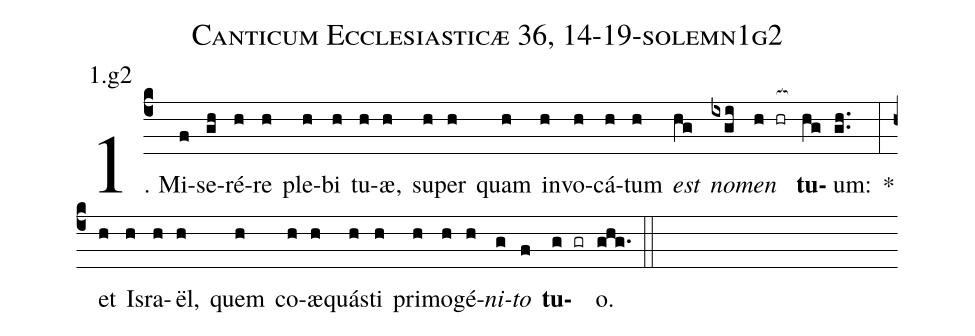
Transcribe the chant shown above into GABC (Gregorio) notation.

name: Canticum Ecclesiasticæ 36, 14-19-solemn1g2;
annotation: 1.g2;
%%
(c4)1. Mi(f)se(gh)ré(h)re(h) ple(h)bi(h) tu(h)æ,(h) su(h)per(h) quam(h) in(h)vo(h)cá(h)tum(h) <i>est</i>(hg) <i>no</i>(ixgi)<i>men</i>(h hr[ocb:1{]) <b>tu</b>(hg[ocb:0}])um:(gh..) *(:) et(h) Is(h)ra(h)ël,(h) quem(h) co(h)æ(h)quás(h)ti(h) pri(h)mo(h)gé(h)<i>ni</i>(g)<i>to</i>(f) <b>tu</b>(g gr)o.(ghg.) (::)
